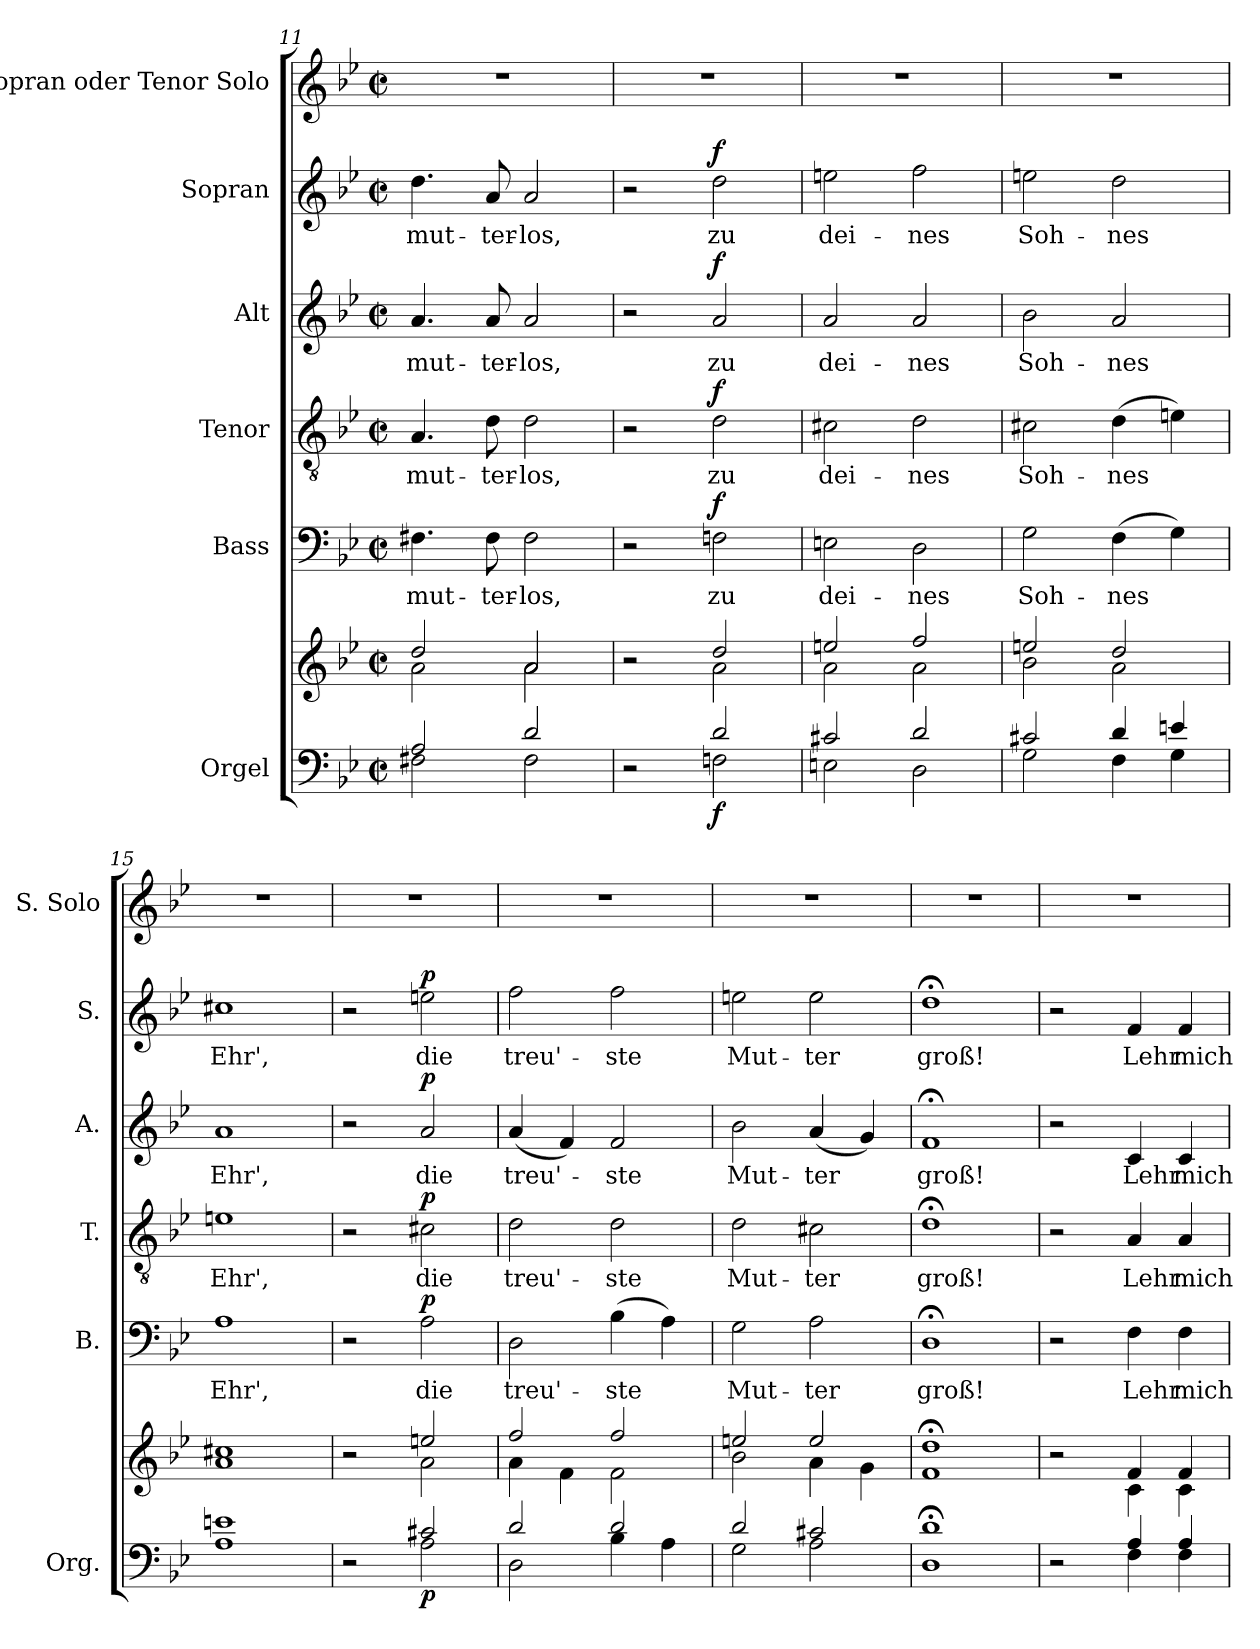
**kern	**kern	**dynam	**kern	**text	**dynam	**kern	**text	**dynam	**kern	**text	**dynam	**kern	**text	**dynam	**kern
*part6	*part6	*part6	*part5	*part5	*part5	*part4	*part4	*part4	*part3	*part3	*part3	*part2	*part2	*part2	*part1
*staff7	*staff6	*staff6/7	*staff5	*staff5	*staff5	*staff4	*staff4	*staff4	*staff3	*staff3	*staff3	*staff2	*staff2	*staff2	*staff1
*I"Orgel	*	*	*I"Bass	*	*	*I"Tenor	*	*	*I"Alt	*	*	*I"Sopran	*	*	*I"Sopran oder  Tenor Solo
*I'Org.	*	*	*I'B.	*	*	*I'T.	*	*	*I'A.	*	*	*I'S.	*	*	*I'S. Solo
*clefF4	*clefG2	*	*clefF4	*	*	*clefGv2	*	*	*clefG2	*	*	*clefG2	*	*	*clefG2
*	*	*	*	*	*	*ITrd7c12	*	*	*	*	*	*	*	*	*
*k[b-e-]	*k[b-e-]	*	*k[b-e-]	*	*	*k[b-e-]	*	*	*k[b-e-]	*	*	*k[b-e-]	*	*	*k[b-e-]
*B-:	*B-:	*	*B-:	*	*	*B-:	*	*	*B-:	*	*	*B-:	*	*	*B-:
*M2/2	*M2/2	*	*M2/2	*	*	*M2/2	*	*	*M2/2	*	*	*M2/2	*	*	*M2/2
*met(c|)	*met(c|)	*	*met(c|)	*	*	*met(c|)	*	*	*met(c|)	*	*	*met(c|)	*	*	*met(c|)
=11	=11	=11	=11	=11	=11	=11	=11	=11	=11	=11	=11	=11	=11	=11	=11
*^	*^	*	*	*	*	*	*	*	*	*	*	*	*	*	*
!	!	!	!	!	!	!LO:LY:b	!	!	!LO:LY:b	!	!	!LO:LY:b	!	!	!LO:LY:b	!	!
2A/	2F#X\	2dd/	2a\	.	4.F#X\	mut-	.	4.AA/	mut-	.	4.a/	mut-	.	4.dd\	mut-	.	1r
!	!	!	!	!	!	!LO:LY:b	!	!	!LO:LY:b	!	!	!LO:LY:b	!	!	!LO:LY:b	!	!
.	.	.	.	.	8F#\	-ter-	.	8D\	-ter-	.	8a/	-ter-	.	8a/	-ter-	.	.
!	!	!	!	!	!	!LO:LY:b	!	!	!LO:LY:b	!	!	!LO:LY:b	!	!	!LO:LY:b	!	!
2d/	2F#\	2a/	2a\	.	2F#\	-los,	.	2D\	-los,	.	2a/	-los,	.	2a/	-los,	.	.
=12	=12	=12	=12	=12	=12	=12	=12	=12	=12	=12	=12	=12	=12	=12	=12	=12	=12
2r	2ryy	2r	2ryy	.	2r	.	.	2r	.	.	2r	.	.	2r	.	.	1r
!	!	!	!	!LO:DY:b=2	!	!LO:LY:b	!LO:DY:b	!	!LO:LY:b	!LO:DY:b	!	!LO:LY:b	!LO:DY:b	!	!LO:LY:b	!LO:DY:b	!
2d/	2Fn\	2dd/	2a\	f	2Fn\	zu	f	2D\	zu	f	2a/	zu	f	2dd\	zu	f	.
=13	=13	=13	=13	=13	=13	=13	=13	=13	=13	=13	=13	=13	=13	=13	=13	=13	=13
!	!	!	!	!	!	!LO:LY:b	!	!	!LO:LY:b	!	!	!LO:LY:b	!	!	!LO:LY:b	!	!
2c#X/	2En\	2een/	2a\	.	2En\	dei-	.	2C#X\	dei-	.	2a/	dei-	.	2een\	dei-	.	1r
!	!	!	!	!	!	!LO:LY:b	!	!	!LO:LY:b	!	!	!LO:LY:b	!	!	!LO:LY:b	!	!
2d/	2D\	2ff/	2a\	.	2D\	-nes	.	2D\	-nes	.	2a/	-nes	.	2ff\	-nes	.	.
=14	=14	=14	=14	=14	=14	=14	=14	=14	=14	=14	=14	=14	=14	=14	=14	=14	=14
!	!	!	!	!	!	!LO:LY:b	!	!	!LO:LY:b	!	!	!LO:LY:b	!	!	!LO:LY:b	!	!
2c#X/	2G\	2een/	2b-\	.	2G\	Soh-	.	2C#X\	Soh-	.	2b-\	Soh-	.	2een\	Soh-	.	1r
!	!	!	!	!	!	!LO:LY:b	!	!	!LO:LY:b	!	!	!LO:LY:b	!	!	!LO:LY:b	!	!
4d/	4F\	2dd/	2a\	.	(>4F\	-nes	.	(>4D\	-nes	.	2a/	-nes	.	2dd\	-nes	.	.
4en/	4G\	.	.	.	4G\)	.	.	4En\)	.	.	.	.	.	.	.	.	.
=15	=15	=15	=15	=15	=15	=15	=15	=15	=15	=15	=15	=15	=15	=15	=15	=15	=15
!	!	!	!	!	!	!LO:LY:b	!	!	!LO:LY:b	!	!	!LO:LY:b	!	!	!LO:LY:b	!	!
1en	1A	1cc#X	1a	.	1A	Ehr',	.	1En	Ehr',	.	1a	Ehr',	.	1cc#X	Ehr',	.	1r
!!LO:PB:g=z
=16	=16	=16	=16	=16	=16	=16	=16	=16	=16	=16	=16	=16	=16	=16	=16	=16	=16
2r	2ryy	2r	2ryy	.	2r	.	.	2r	.	.	2r	.	.	2r	.	.	1r
!	!	!	!	!LO:DY:b=2	!	!LO:LY:b	!LO:DY:b	!	!LO:LY:b	!LO:DY:b	!	!LO:LY:b	!LO:DY:b	!	!LO:LY:b	!LO:DY:b	!
2c#X/	2A\	2een/	2a\	p	2A\	die	p	2C#X\	die	p	2a/	die	p	2een\	die	p	.
=17	=17	=17	=17	=17	=17	=17	=17	=17	=17	=17	=17	=17	=17	=17	=17	=17	=17
!	!	!	!	!	!	!LO:LY:b	!	!	!LO:LY:b	!	!	!LO:LY:b	!	!	!LO:LY:b	!	!
2d/	2D\	2ff/	4a\	.	2D\	treu'-	.	2D\	treu'-	.	(<4a/	treu'-	.	2ff\	treu'-	.	1r
.	.	.	4f\	.	.	.	.	.	.	.	4f/)	.	.	.	.	.	.
!	!	!	!	!	!	!LO:LY:b	!	!	!LO:LY:b	!	!	!LO:LY:b	!	!	!LO:LY:b	!	!
2d/	4B-\	2ff/	2f\	.	(>4B-\	-ste	.	2D\	-ste	.	2f/	-ste	.	2ff\	-ste	.	.
.	4A\	.	.	.	4A\)	.	.	.	.	.	.	.	.	.	.	.	.
=18	=18	=18	=18	=18	=18	=18	=18	=18	=18	=18	=18	=18	=18	=18	=18	=18	=18
!	!	!	!	!	!	!LO:LY:b	!	!	!LO:LY:b	!	!	!LO:LY:b	!	!	!LO:LY:b	!	!
2d/	2G\	2een/	2b-\	.	2G\	Mut-	.	2D\	Mut-	.	2b-\	Mut-	.	2een\	Mut-	.	1r
!	!	!	!	!	!	!LO:LY:b	!	!	!LO:LY:b	!	!	!LO:LY:b	!	!	!LO:LY:b	!	!
2c#X/	2A\	2ee/	4a\	.	2A\	-ter	.	2C#X\	-ter	.	(<4a/	-ter	.	2ee\	-ter	.	.
.	.	.	4g\	.	.	.	.	.	.	.	4g/)	.	.	.	.	.	.
=19	=19	=19	=19	=19	=19	=19	=19	=19	=19	=19	=19	=19	=19	=19	=19	=19	=19
!	!	!	!	!	!	!LO:LY:b	!	!	!LO:LY:b	!	!	!LO:LY:b	!	!	!LO:LY:b	!	!
1d;<	1D	1dd;<	1f	.	1D;<	groß!	.	1D;<	groß!	.	1f;<	groß!	.	1dd;<	groß!	.	1r
=20	=20	=20	=20	=20	=20	=20	=20	=20	=20	=20	=20	=20	=20	=20	=20	=20	=20
2r	2ryy	2r	2ryy	.	2r	.	.	2r	.	.	2r	.	.	2r	.	.	1r
!	!	!	!	!	!	!LO:LY:b	!	!	!LO:LY:b	!	!	!LO:LY:b	!	!	!LO:LY:b	!	!
4A/	4F\	4f/	4c\	.	4F\	Lehr	.	4AA/	Lehr	.	4c/	Lehr	.	4f/	Lehr	.	.
!	!	!	!	!	!	!LO:LY:b	!	!	!LO:LY:b	!	!	!LO:LY:b	!	!	!LO:LY:b	!	!
4A/	4F\	4f/	4c\	.	4F\	mich	.	4AA/	mich	.	4c/	mich	.	4f/	mich	.	.
*v	*v	*	*	*	*	*	*	*	*	*	*	*	*	*	*	*	*
*	*v	*v	*	*	*	*	*	*	*	*	*	*	*	*	*	*
=	=	=	=	=	=	=	=	=	=	=	=	=	=	=	=
*-	*-	*-	*-	*-	*-	*-	*-	*-	*-	*-	*-	*-	*-	*-	*-
